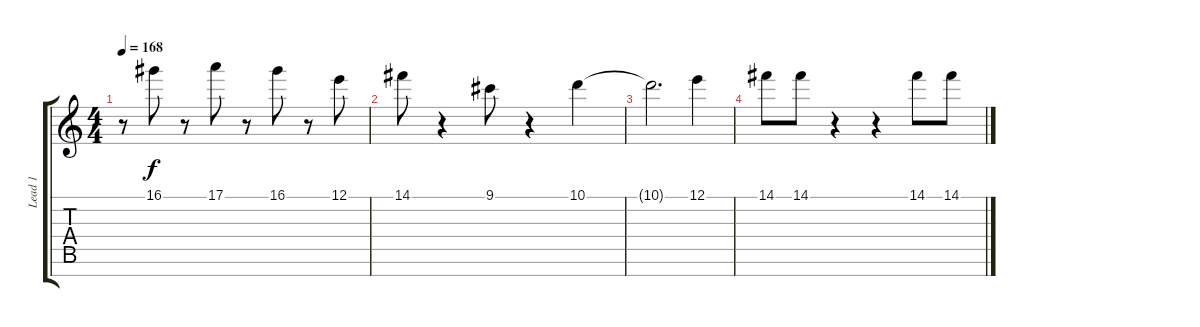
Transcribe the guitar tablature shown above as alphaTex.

\track ("Lead 1" "Lead 1") {instrument overdrivenguitar}
\staff {score tabs}
\tuning (E4 B3 G3 D3 A2 E2 B1) {hide}
\ts (4 4)
\tempo 168
\clef g2
\ks c
r.8{dy f} 16.1.8 r.8 17.1.8 r.8 16.1.8 r.8 12.1.8 |
14.1.8 r.4 9.1.8 r.4 10.1.4 |
10.1{t}.2{d} 12.1.4 |
14.1.8 14.1.8 r.4 r.4 14.1.8 14.1.8
